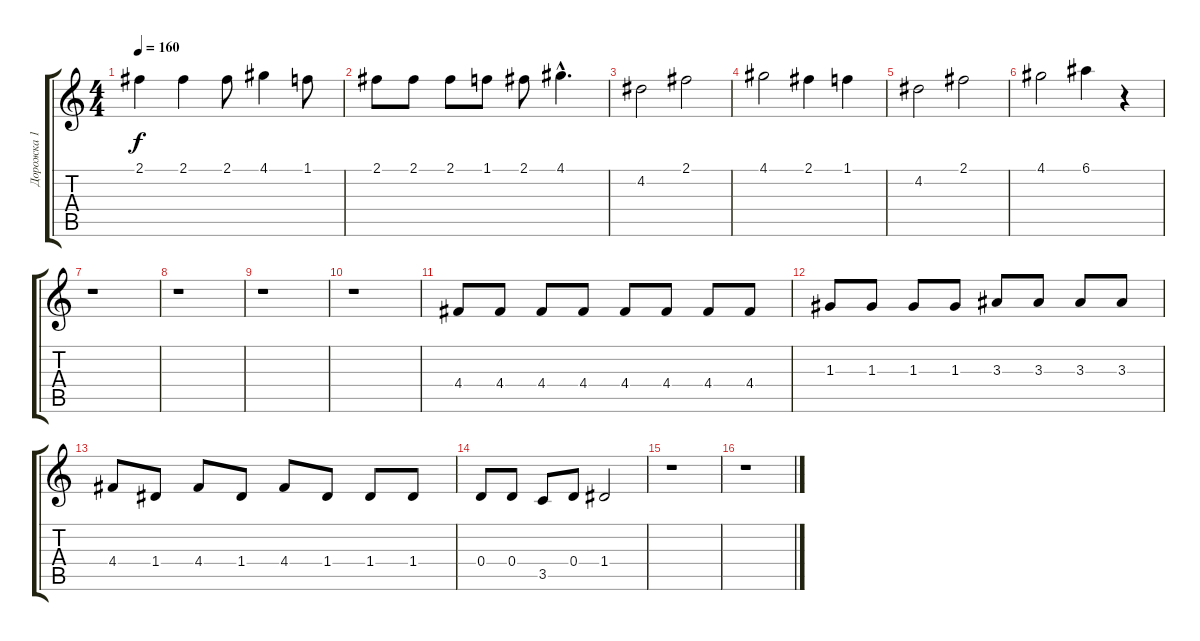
\track ("Дорожка 1" "Дорожка 1") {instrument acousticguitarsteel}
\staff {score tabs}
\tuning (E4 B3 G3 D3 A2 E2) {hide}
\ts (4 4)
\tempo 160
\clef g2
\ks c
2.1.4{dy f} 2.1.4 2.1.8 4.1.4 1.1.8 |
2.1.8 2.1.8 2.1.8 1.1.8 2.1.8 4.1{hac}.4{d} |
4.2.2 2.1.2 |
4.1.2 2.1.4 1.1.4 |
4.2.2 2.1.2 |
4.1.2 6.1.4 r.4 |
r.1 |
r.1 |
r.1 |
r.1 |
4.4.8 4.4.8 4.4.8 4.4.8 4.4.8 4.4.8 4.4.8 4.4.8 |
1.3.8 1.3.8 1.3.8 1.3.8 3.3.8 3.3.8 3.3.8 3.3.8 |
4.4.8 1.4.8 4.4.8 1.4.8 4.4.8 1.4.8 1.4.8 1.4.8 |
0.4.8 0.4.8 3.5.8 0.4.8 1.4.2 |
r.1 |
r.1
